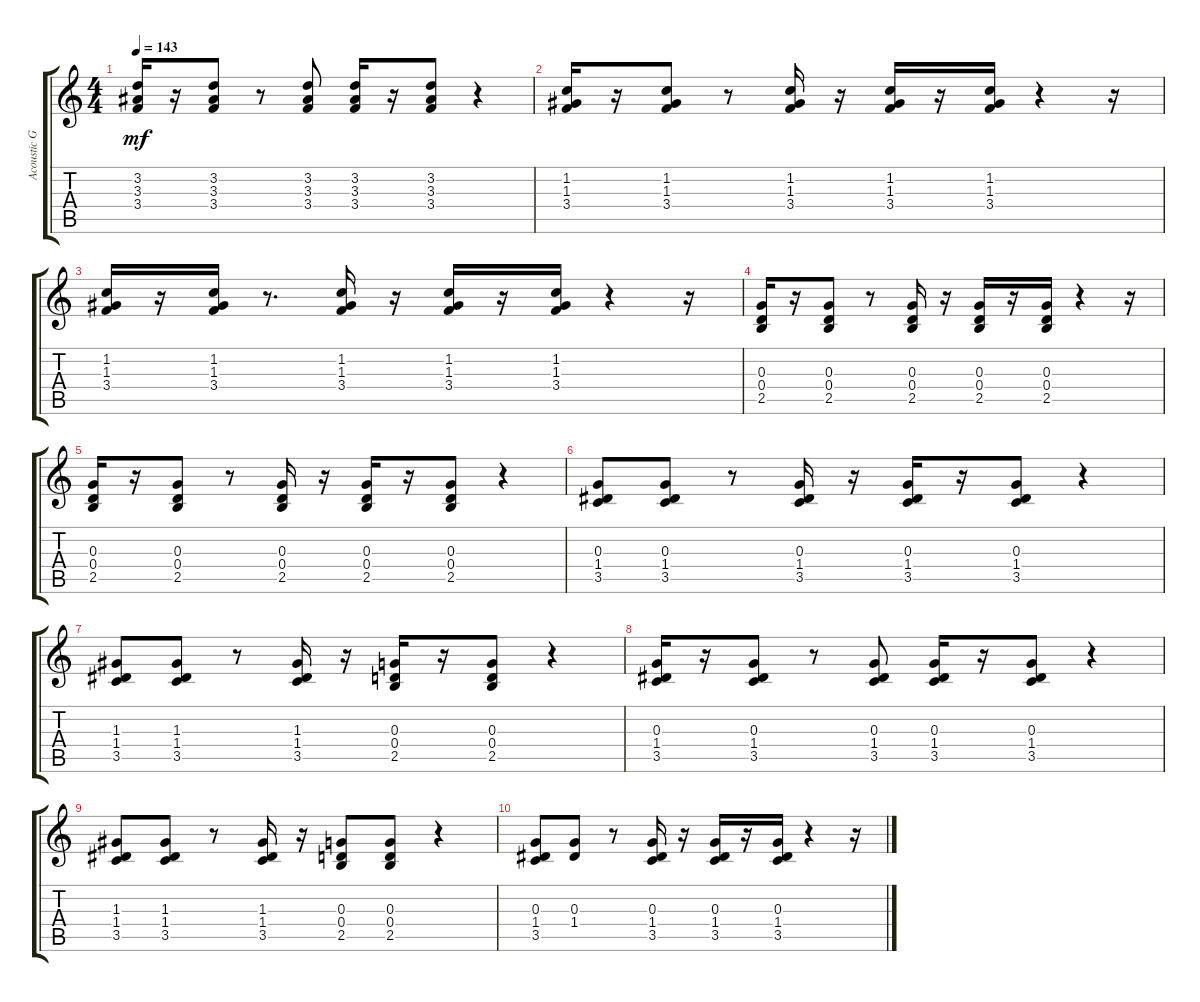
\track ("Acoustic Guitar" "Acoustic G") {instrument acousticguitarsteel}
\staff {score tabs}
\tuning (E4 B3 G3 D3 A2 E2) {hide}
\ts (4 4)
\tempo 143
\clef g2
\ks c
(3.2 3.3 3.4).16{dy mf} r.16 (3.2 3.3 3.4).8 r.8 (3.2 3.3 3.4).8 (3.2 3.3 3.4).16 r.16 (3.2 3.3 3.4).8 r.4 |
(1.2 1.3 3.4).16 r.16 (1.2 1.3 3.4).8 r.8 (1.2 1.3 3.4).16 r.16 (1.2 1.3 3.4).16 r.16 (1.2 1.3 3.4).16 r.4 r.16 |
(1.2 1.3 3.4).16 r.16 (1.2 1.3 3.4).16 r.8{d} (1.2 1.3 3.4).16 r.16 (1.2 1.3 3.4).16 r.16 (1.2 1.3 3.4).16 r.4 r.16 |
(0.3 0.4 2.5).16 r.16 (0.3 0.4 2.5).8 r.8 (0.3 0.4 2.5).16 r.16 (0.3 0.4 2.5).16 r.16 (0.3 0.4 2.5).16 r.4 r.16 |
(0.3 0.4 2.5).16 r.16 (0.3 0.4 2.5).8 r.8 (0.3 0.4 2.5).16 r.16 (0.3 0.4 2.5).16 r.16 (0.3 0.4 2.5).8 r.4 |
(0.3 1.4 3.5).8 (0.3 1.4 3.5).8 r.8 (0.3 1.4 3.5).16 r.16 (0.3 1.4 3.5).16 r.16 (0.3 1.4 3.5).8 r.4 |
(1.3 1.4 3.5).8 (1.3 1.4 3.5).8 r.8 (1.3 1.4 3.5).16 r.16 (0.3 0.4 2.5).16 r.16 (0.3 0.4 2.5).8 r.4 |
(0.3 1.4 3.5).16 r.16 (0.3 1.4 3.5).8 r.8 (0.3 1.4 3.5).8 (0.3 1.4 3.5).16 r.16 (0.3 1.4 3.5).8 r.4 |
(1.3 1.4 3.5).8 (1.3 1.4 3.5).8 r.8 (1.3 1.4 3.5).16 r.16 (0.3 0.4 2.5).8 (0.3 0.4 2.5).8 r.4 |
(0.3 1.4 3.5).8 (0.3 1.4).8 r.8 (0.3 1.4 3.5).16 r.16 (0.3 1.4 3.5).16 r.16 (0.3 1.4 3.5).16 r.4 r.16
